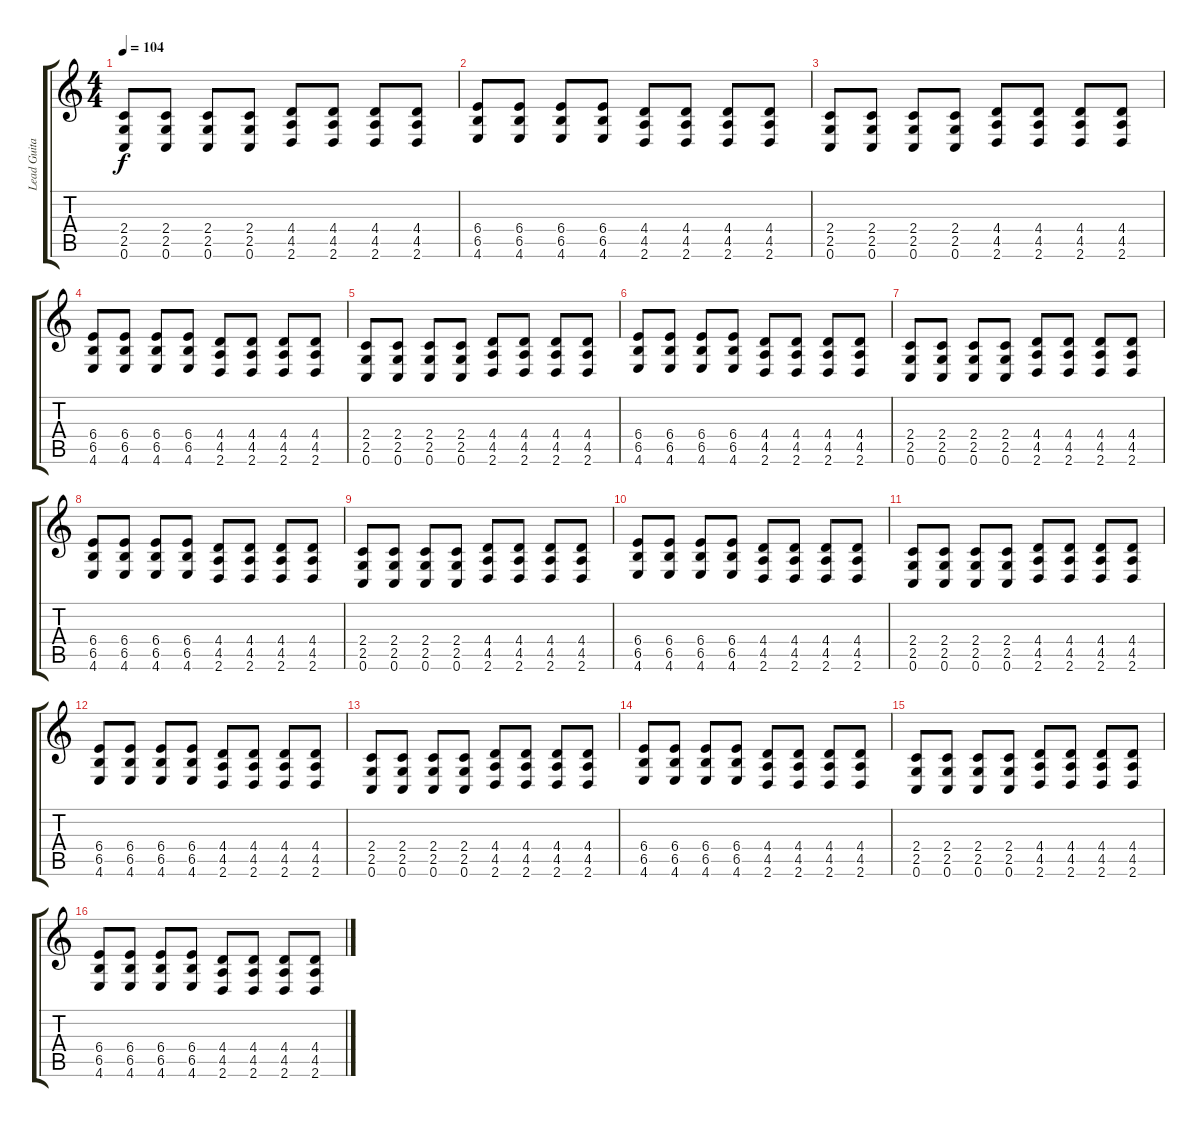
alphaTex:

\track ("Lead Guitar" "Lead Guita") {instrument overdrivenguitar}
\staff {score tabs}
\tuning (C4 G3 Eb3 Bb2 F2 C2) {hide}
\ts (4 4)
\tempo 104
\clef g2
\ks c
(2.4 2.5 0.6).8{dy f} (2.4 2.5 0.6).8 (2.4 2.5 0.6).8 (2.4 2.5 0.6).8 (4.4 4.5 2.6).8 (4.4 4.5 2.6).8 (4.4 4.5 2.6).8 (4.4 4.5 2.6).8 |
(6.4 6.5 4.6).8 (6.4 6.5 4.6).8 (6.4 6.5 4.6).8 (6.4 6.5 4.6).8 (4.4 4.5 2.6).8 (4.4 4.5 2.6).8 (4.4 4.5 2.6).8 (4.4 4.5 2.6).8 |
(2.4 2.5 0.6).8 (2.4 2.5 0.6).8 (2.4 2.5 0.6).8 (2.4 2.5 0.6).8 (4.4 4.5 2.6).8 (4.4 4.5 2.6).8 (4.4 4.5 2.6).8 (4.4 4.5 2.6).8 |
(6.4 6.5 4.6).8 (6.4 6.5 4.6).8 (6.4 6.5 4.6).8 (6.4 6.5 4.6).8 (4.4 4.5 2.6).8 (4.4 4.5 2.6).8 (4.4 4.5 2.6).8 (4.4 4.5 2.6).8 |
(2.4 2.5 0.6).8 (2.4 2.5 0.6).8 (2.4 2.5 0.6).8 (2.4 2.5 0.6).8 (4.4 4.5 2.6).8 (4.4 4.5 2.6).8 (4.4 4.5 2.6).8 (4.4 4.5 2.6).8 |
(6.4 6.5 4.6).8 (6.4 6.5 4.6).8 (6.4 6.5 4.6).8 (6.4 6.5 4.6).8 (4.4 4.5 2.6).8 (4.4 4.5 2.6).8 (4.4 4.5 2.6).8 (4.4 4.5 2.6).8 |
(2.4 2.5 0.6).8 (2.4 2.5 0.6).8 (2.4 2.5 0.6).8 (2.4 2.5 0.6).8 (4.4 4.5 2.6).8 (4.4 4.5 2.6).8 (4.4 4.5 2.6).8 (4.4 4.5 2.6).8 |
(6.4 6.5 4.6).8 (6.4 6.5 4.6).8 (6.4 6.5 4.6).8 (6.4 6.5 4.6).8 (4.4 4.5 2.6).8 (4.4 4.5 2.6).8 (4.4 4.5 2.6).8 (4.4 4.5 2.6).8 |
(2.4 2.5 0.6).8 (2.4 2.5 0.6).8 (2.4 2.5 0.6).8 (2.4 2.5 0.6).8 (4.4 4.5 2.6).8 (4.4 4.5 2.6).8 (4.4 4.5 2.6).8 (4.4 4.5 2.6).8 |
(6.4 6.5 4.6).8 (6.4 6.5 4.6).8 (6.4 6.5 4.6).8 (6.4 6.5 4.6).8 (4.4 4.5 2.6).8 (4.4 4.5 2.6).8 (4.4 4.5 2.6).8 (4.4 4.5 2.6).8 |
(2.4 2.5 0.6).8 (2.4 2.5 0.6).8 (2.4 2.5 0.6).8 (2.4 2.5 0.6).8 (4.4 4.5 2.6).8 (4.4 4.5 2.6).8 (4.4 4.5 2.6).8 (4.4 4.5 2.6).8 |
(6.4 6.5 4.6).8 (6.4 6.5 4.6).8 (6.4 6.5 4.6).8 (6.4 6.5 4.6).8 (4.4 4.5 2.6).8 (4.4 4.5 2.6).8 (4.4 4.5 2.6).8 (4.4 4.5 2.6).8 |
(2.4 2.5 0.6).8 (2.4 2.5 0.6).8 (2.4 2.5 0.6).8 (2.4 2.5 0.6).8 (4.4 4.5 2.6).8 (4.4 4.5 2.6).8 (4.4 4.5 2.6).8 (4.4 4.5 2.6).8 |
(6.4 6.5 4.6).8 (6.4 6.5 4.6).8 (6.4 6.5 4.6).8 (6.4 6.5 4.6).8 (4.4 4.5 2.6).8 (4.4 4.5 2.6).8 (4.4 4.5 2.6).8 (4.4 4.5 2.6).8 |
(2.4 2.5 0.6).8 (2.4 2.5 0.6).8 (2.4 2.5 0.6).8 (2.4 2.5 0.6).8 (4.4 4.5 2.6).8 (4.4 4.5 2.6).8 (4.4 4.5 2.6).8 (4.4 4.5 2.6).8 |
(6.4 6.5 4.6).8 (6.4 6.5 4.6).8 (6.4 6.5 4.6).8 (6.4 6.5 4.6).8 (4.4 4.5 2.6).8 (4.4 4.5 2.6).8 (4.4 4.5 2.6).8 (4.4 4.5 2.6).8
